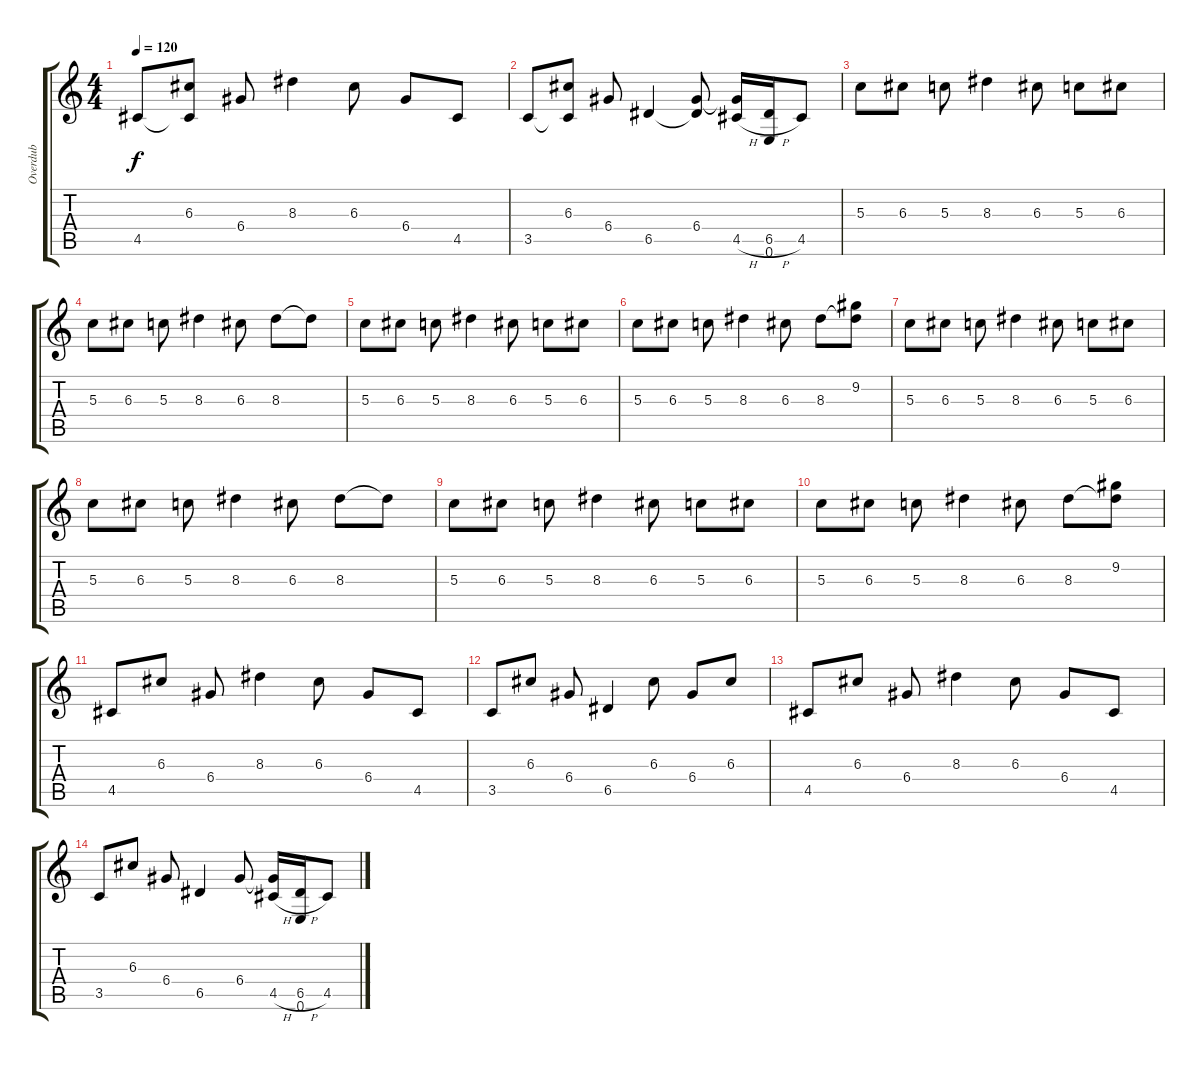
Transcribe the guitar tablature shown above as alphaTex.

\track ("Overdub" "Overdub") {instrument distortionguitar}
\staff {score tabs}
\tuning (E4 B3 G3 D3 A2 E2) {hide}
\ts (4 4)
\tempo 120
\clef g2
\ks c
4.5.8{dy f} (6.3 4.5{t}).8 6.4.8 8.3.4 6.3.8 6.4.8 4.5.8 |
3.5.8 (6.3 3.5{t}).8 6.4.8 6.5.4 (6.4 6.5{t}).8 (6.4{t} 4.5{h}).16 (6.5{h} 0.6).16 4.5.8 |
5.3.8{volume 9 instrument electricguitarclean} 6.3.8 5.3.8 8.3.4 6.3.8 5.3.8 6.3.8 |
5.3.8 6.3.8 5.3.8 8.3.4 6.3.8 8.3.8 8.3{t}.8 |
5.3.8{instrument electricguitarclean} 6.3.8 5.3.8 8.3.4 6.3.8 5.3.8 6.3.8 |
5.3.8 6.3.8 5.3.8 8.3.4 6.3.8 8.3.8 (9.2 8.3{t}).8 |
5.3.8{volume 9 instrument electricguitarclean} 6.3.8 5.3.8 8.3.4 6.3.8 5.3.8 6.3.8 |
5.3.8 6.3.8 5.3.8 8.3.4 6.3.8 8.3.8 8.3{t}.8 |
5.3.8{instrument electricguitarclean} 6.3.8 5.3.8 8.3.4 6.3.8 5.3.8 6.3.8 |
5.3.8 6.3.8 5.3.8 8.3.4 6.3.8 8.3.8 (9.2 8.3{t}).8 |
4.5.8 6.3.8 6.4.8 8.3.4 6.3.8 6.4.8 4.5.8 |
3.5.8 6.3.8 6.4.8 6.5.4 6.3.8 6.4.8 6.3.8 |
4.5.8 6.3.8 6.4.8 8.3.4 6.3.8 6.4.8 4.5.8 |
3.5.8 6.3.8 6.4.8 6.5.4 6.4.8 (6.4{t} 4.5{h}).16 (6.5{h} 0.6).16 4.5.8
